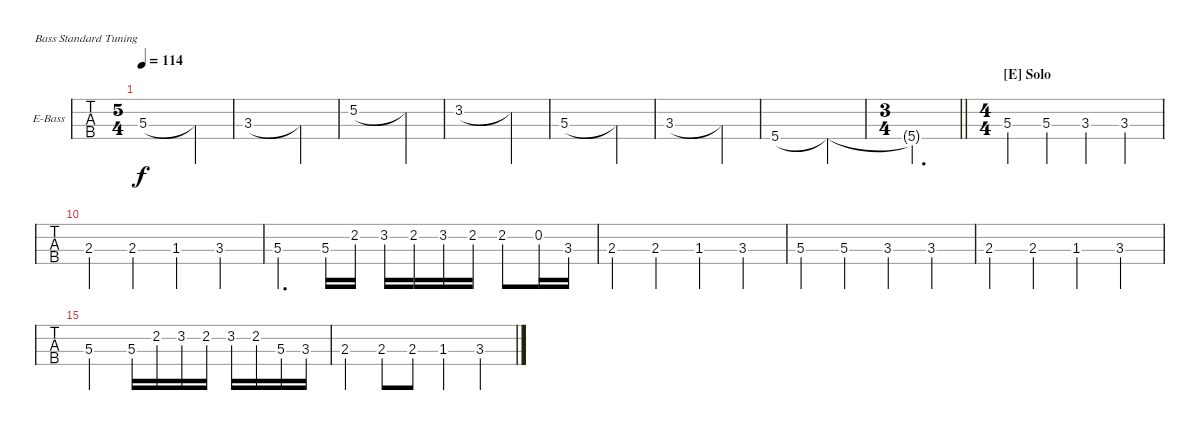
\bracketExtendMode nobrackets
\firstSystemTrackNameOrientation horizontal
\otherSystemsTrackNameOrientation horizontal
\defaultBarNumberDisplay FirstOfSystem
\track ("Bass" "E-Bass") {instrument electricbassfinger}
\staff {tabs}
\tuning (G2 D2 A1 E1)
\ts (5 4)
\tempo 114
\clef f4
\ks c
5.3.1{dy f} 5.3{t}.4 |
3.3.1 3.3{t}.4 |
5.2.1 5.2{t}.4 |
3.2.1 3.2{t}.4 |
5.3.1 5.3{t}.4 |
3.3.1 3.3{t}.4 |
5.4.1 5.4{t}.4 |
\ts (3 4)
\barLineRight lightlight
5.4{t}.2{d} |
\ts (4 4)
\section ("E" "Solo")
5.3.4 5.3.4 3.3.4 3.3.4 |
2.3.4 2.3.4 1.3.4 3.3.4 |
5.3.4{d} 5.3.16 2.2.16 3.2.16 2.2.16 3.2.16 2.2.16 2.2.8 0.2.16 3.3.16 |
2.3.4 2.3.4 1.3.4 3.3.4 |
5.3.4 5.3.4 3.3.4 3.3.4 |
2.3.4 2.3.4 1.3.4 3.3.4 |
5.3.2 5.3.16 2.2.16 3.2.16 2.2.16 3.2.16 2.2.16 5.3.16 3.3.16 |
2.3.4 2.3.8 2.3.8 1.3.4 3.3.4
